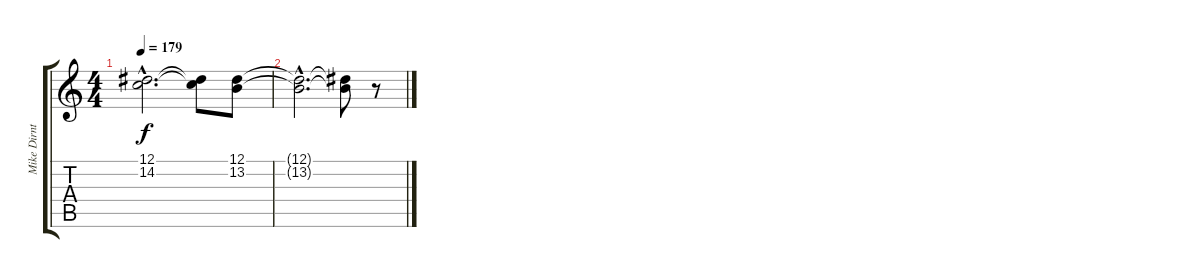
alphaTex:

\track ("Mike Dirnt Vocal" "Mike Dirnt") {instrument tenorsax}
\staff {score tabs}
\tuning (Eb4 Bb3 Gb3 Db3 Ab2 Eb2) {hide}
\ts (4 4)
\tempo 179
\clef g2
\ks c
(12.1{hac} 14.2{hac}).2{d dy f} (12.1{t} 14.2{t}).8 (12.1 13.2).8 |
(12.1{hac t} 13.2{hac t}).2{d} (12.1{t} 13.2{t}).8 r.8
